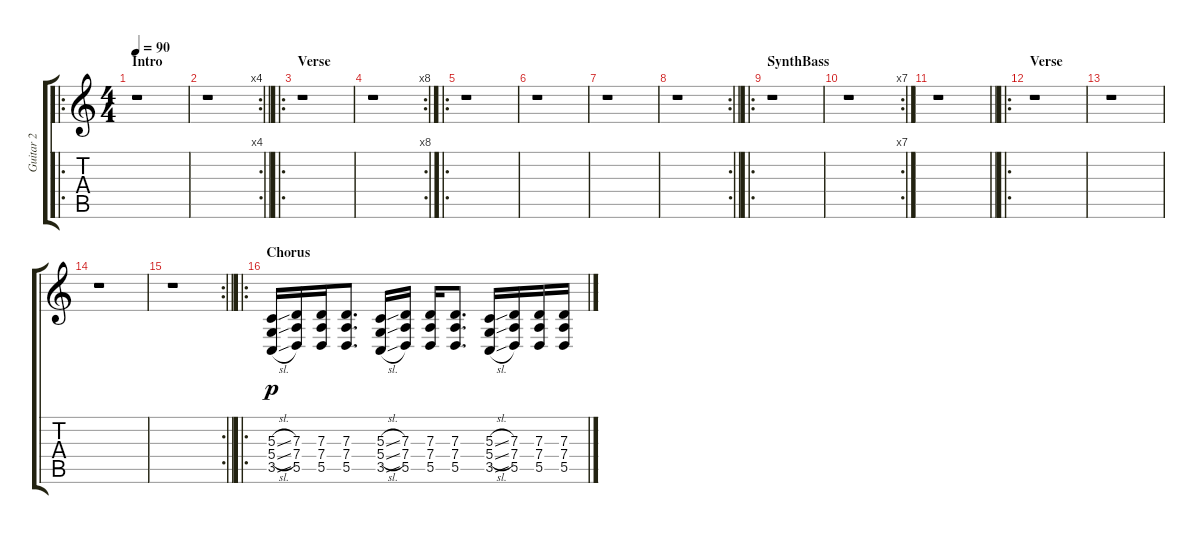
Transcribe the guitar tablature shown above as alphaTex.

\track ("Guitar 2" "Guitar 2") {instrument lead2sawtooth}
\staff {score tabs}
\tuning (E4 B3 G3 D3 A2 D2) {hide}
\ro
\ts (4 4)
\section ("" "Intro")
\tempo 90
\clef g2
\ks c
r.1{dy p instrument lead2sawtooth} |
\rc 4
\barLineRight lightlight
r.1 |
\ro
\section ("" "Verse")
r.1 |
\rc 8
r.1 |
\ro
r.1 |
r.1 |
r.1 |
\rc 2
\barLineRight lightlight
r.1 |
\ro
\section ("" "SynthBass")
r.1 |
\rc 7
r.1 |
\barLineRight lightlight
r.1 |
\ro
\section ("" "Verse")
r.1 |
r.1 |
r.1 |
\rc 2
\barLineRight lightlight
r.1 |
\ro
\section ("" "Chorus")
(5.3{sl} 5.4{sl} 3.5{sl}).16 (7.3 7.4 5.5).16 (7.3 7.4 5.5).16 (7.3 7.4 5.5).8{d} (5.3{sl} 5.4{sl} 3.5{sl}).16 (7.3 7.4 5.5).16 (7.3 7.4 5.5).16 (7.3 7.4 5.5).8{d} (5.3{sl} 5.4{sl} 3.5{sl}).16 (7.3 7.4 5.5).16 (7.3 7.4 5.5).16 (7.3 7.4 5.5).16
